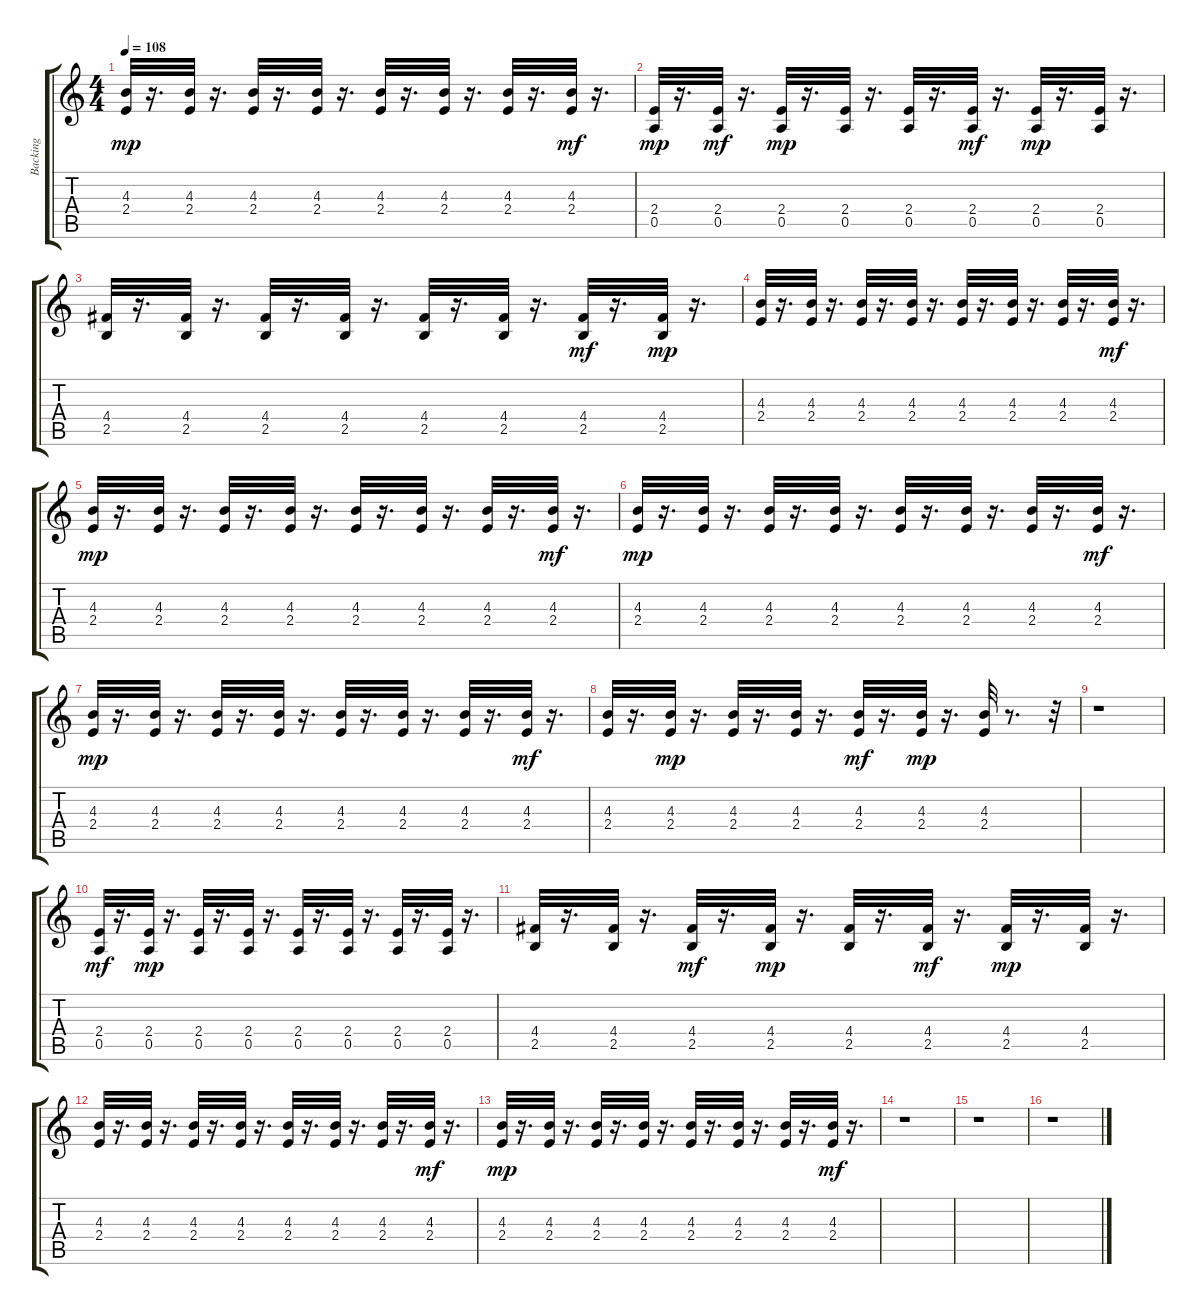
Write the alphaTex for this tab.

\track ("Backing" "Backing") {instrument distortionguitar}
\staff {score tabs}
\tuning (E4 B3 G3 D3 A2 E2) {hide}
\ts (4 4)
\tempo 108
\clef g2
\ks c
(4.3 2.4).32{dy mp} r.16{d} (4.3 2.4).32 r.16{d} (4.3 2.4).32 r.16{d} (4.3 2.4).32 r.16{d} (4.3 2.4).32 r.16{d} (4.3 2.4).32 r.16{d} (4.3 2.4).32 r.16{d} (4.3 2.4).32{dy mf} r.16{d} |
(2.4 0.5).32{dy mp} r.16{d} (2.4 0.5).32{dy mf} r.16{d} (2.4 0.5).32{dy mp} r.16{d} (2.4 0.5).32 r.16{d} (2.4 0.5).32 r.16{d} (2.4 0.5).32{dy mf} r.16{d} (2.4 0.5).32{dy mp} r.16{d} (2.4 0.5).32 r.16{d} |
(4.4 2.5).32 r.16{d} (4.4 2.5).32 r.16{d} (4.4 2.5).32 r.16{d} (4.4 2.5).32 r.16{d} (4.4 2.5).32 r.16{d} (4.4 2.5).32 r.16{d} (4.4 2.5).32{dy mf} r.16{d} (4.4 2.5).32{dy mp} r.16{d} |
(4.3 2.4).32 r.16{d} (4.3 2.4).32 r.16{d} (4.3 2.4).32 r.16{d} (4.3 2.4).32 r.16{d} (4.3 2.4).32 r.16{d} (4.3 2.4).32 r.16{d} (4.3 2.4).32 r.16{d} (4.3 2.4).32{dy mf} r.16{d} |
(4.3 2.4).32{dy mp} r.16{d} (4.3 2.4).32 r.16{d} (4.3 2.4).32 r.16{d} (4.3 2.4).32 r.16{d} (4.3 2.4).32 r.16{d} (4.3 2.4).32 r.16{d} (4.3 2.4).32 r.16{d} (4.3 2.4).32{dy mf} r.16{d} |
(4.3 2.4).32{dy mp} r.16{d} (4.3 2.4).32 r.16{d} (4.3 2.4).32 r.16{d} (4.3 2.4).32 r.16{d} (4.3 2.4).32 r.16{d} (4.3 2.4).32 r.16{d} (4.3 2.4).32 r.16{d} (4.3 2.4).32{dy mf} r.16{d} |
(4.3 2.4).32{dy mp} r.16{d} (4.3 2.4).32 r.16{d} (4.3 2.4).32 r.16{d} (4.3 2.4).32 r.16{d} (4.3 2.4).32 r.16{d} (4.3 2.4).32 r.16{d} (4.3 2.4).32 r.16{d} (4.3 2.4).32{dy mf} r.16{d} |
(4.3 2.4).32 r.16{d} (4.3 2.4).32{dy mp} r.16{d} (4.3 2.4).32 r.16{d} (4.3 2.4).32 r.16{d} (4.3 2.4).32{dy mf} r.16{d} (4.3 2.4).32{dy mp} r.16{d} (4.3 2.4).32 r.8{d} r.32 |
r.1 |
(2.4 0.5).32{dy mf} r.16{d} (2.4 0.5).32{dy mp} r.16{d} (2.4 0.5).32 r.16{d} (2.4 0.5).32 r.16{d} (2.4 0.5).32 r.16{d} (2.4 0.5).32 r.16{d} (2.4 0.5).32 r.16{d} (2.4 0.5).32 r.16{d} |
(4.4 2.5).32 r.16{d} (4.4 2.5).32 r.16{d} (4.4 2.5).32{dy mf} r.16{d} (4.4 2.5).32{dy mp} r.16{d} (4.4 2.5).32 r.16{d} (4.4 2.5).32{dy mf} r.16{d} (4.4 2.5).32{dy mp} r.16{d} (4.4 2.5).32 r.16{d} |
(4.3 2.4).32 r.16{d} (4.3 2.4).32 r.16{d} (4.3 2.4).32 r.16{d} (4.3 2.4).32 r.16{d} (4.3 2.4).32 r.16{d} (4.3 2.4).32 r.16{d} (4.3 2.4).32 r.16{d} (4.3 2.4).32{dy mf} r.16{d} |
(4.3 2.4).32{dy mp} r.16{d} (4.3 2.4).32 r.16{d} (4.3 2.4).32 r.16{d} (4.3 2.4).32 r.16{d} (4.3 2.4).32 r.16{d} (4.3 2.4).32 r.16{d} (4.3 2.4).32 r.16{d} (4.3 2.4).32{dy mf} r.16{d} |
r.1 |
r.1 |
r.1
